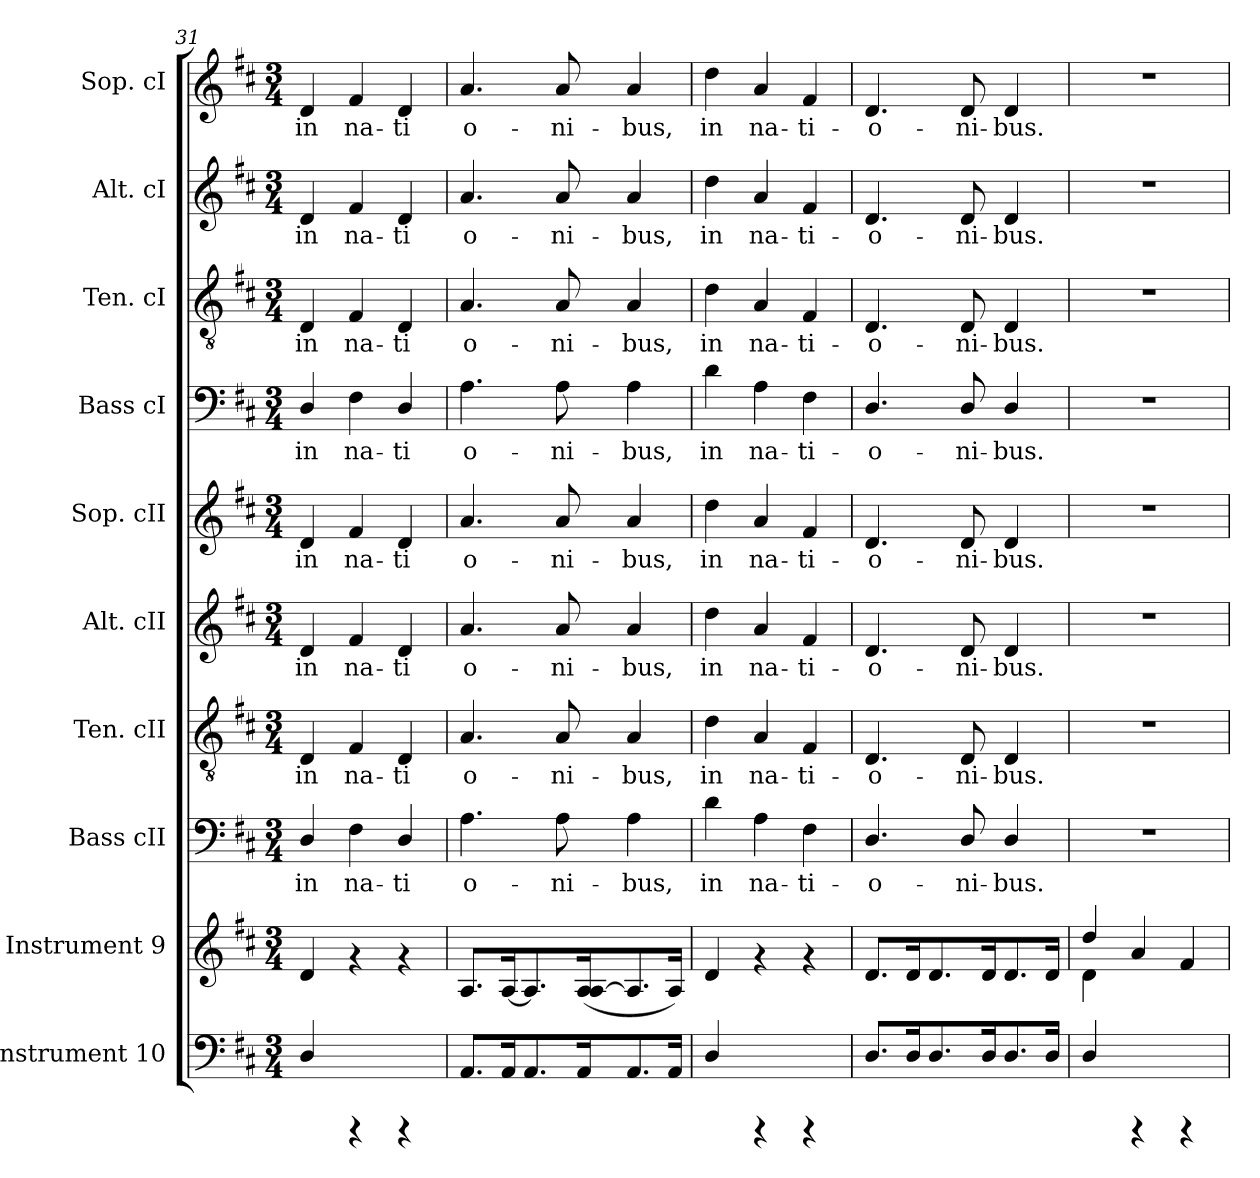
**kern	**kern	**kern	**text	**kern	**text	**kern	**text	**kern	**text	**kern	**text	**kern	**text	**kern	**text	**kern	**text
*part10	*part9	*part8	*part8	*part7	*part7	*part6	*part6	*part5	*part5	*part4	*part4	*part3	*part3	*part2	*part2	*part1	*part1
*staff10	*staff9	*staff8	*staff8	*staff7	*staff7	*staff6	*staff6	*staff5	*staff5	*staff4	*staff4	*staff3	*staff3	*staff2	*staff2	*staff1	*staff1
*I"Instrument 10	*I"Instrument 9	*I"Bass cII	*	*I"Ten. cII	*	*I"Alt. cII	*	*I"Sop. cII	*	*I"Bass cI	*	*I"Ten. cI	*	*I"Alt. cI	*	*I"Sop. cI	*
*	*	*I'Bass cII	*	*I'Ten. cII	*	*I'Alt. cII	*	*I'Sop. cII	*	*I'Bass cI	*	*I'Ten. cI	*	*I'Alt. cI	*	*I'Sop. cI	*
*clefF4	*clefG2	*clefF4	*	*clefGv2	*	*clefG2	*	*clefG2	*	*clefF4	*	*clefGv2	*	*clefG2	*	*clefG2	*
*k[f#c#]	*k[f#c#]	*k[f#c#]	*	*k[f#c#]	*	*k[f#c#]	*	*k[f#c#]	*	*k[f#c#]	*	*k[f#c#]	*	*k[f#c#]	*	*k[f#c#]	*
*D:	*D:	*D:	*	*D:	*	*D:	*	*D:	*	*D:	*	*D:	*	*D:	*	*D:	*
*M3/4	*M3/4	*M3/4	*	*M3/4	*	*M3/4	*	*M3/4	*	*M3/4	*	*M3/4	*	*M3/4	*	*M3/4	*
=31	=31	=31	=31	=31	=31	=31	=31	=31	=31	=31	=31	=31	=31	=31	=31	=31	=31
!	!	!	!LO:LY:b:cj	!	!LO:LY:b:cj	!	!LO:LY:b:cj	!	!LO:LY:b:cj	!	!LO:LY:b:cj	!	!LO:LY:b:cj	!	!LO:LY:b:cj	!	!LO:LY:b:cj
4D/	4d/	4D/	in	4D/	in	4d/	in	4d/	in	4D/	in	4D/	in	4d/	in	4d/	in
!	!	!	!LO:LY:b:cj	!	!LO:LY:b:cj	!	!LO:LY:b:cj	!	!LO:LY:b:cj	!	!LO:LY:b:cj	!	!LO:LY:b:cj	!	!LO:LY:b:cj	!	!LO:LY:b:cj
4rCCC	4rf	4F#\	na-	4F#/	na-	4f#/	na-	4f#/	na-	4F#\	na-	4F#/	na-	4f#/	na-	4f#/	na-
!	!	!	!LO:LY:b:cj	!	!LO:LY:b:cj	!	!LO:LY:b:cj	!	!LO:LY:b:cj	!	!LO:LY:b:cj	!	!LO:LY:b:cj	!	!LO:LY:b:cj	!	!LO:LY:b:cj
4rCCC	4rf	4D/	-ti	4D/	-ti	4d/	-ti	4d/	-ti	4D/	-ti	4D/	-ti	4d/	-ti	4d/	-ti
=32	=32	=32	=32	=32	=32	=32	=32	=32	=32	=32	=32	=32	=32	=32	=32	=32	=32
!	!	!	!LO:LY:b:cj	!	!LO:LY:b:cj	!	!LO:LY:b:cj	!	!LO:LY:b:cj	!	!LO:LY:b:cj	!	!LO:LY:b:cj	!	!LO:LY:b:cj	!	!LO:LY:b:cj
8.AA/L	8.A/L	4.A\	o-	4.A/	o-	4.a/	o-	4.a/	o-	4.A\	o-	4.A/	o-	4.a/	o-	4.a/	o-
16AA/	[>16A/	.	.	.	.	.	.	.	.	.	.	.	.	.	.	.	.
8.AA/	8.A/]	.	.	.	.	.	.	.	.	.	.	.	.	.	.	.	.
!	!	!	!LO:LY:b:cj	!	!LO:LY:b:cj	!	!LO:LY:b:cj	!	!LO:LY:b:cj	!	!LO:LY:b:cj	!	!LO:LY:b:cj	!	!LO:LY:b:cj	!	!LO:LY:b:cj
.	.	8A\	-ni-	8A/	-ni-	8a/	-ni-	8a/	-ni-	8A\	-ni-	8A/	-ni-	8a/	-ni-	8a/	-ni-
16AA/	(>16A/ [>16A/	.	.	.	.	.	.	.	.	.	.	.	.	.	.	.	.
!	!	!	!LO:LY:b:cj	!	!LO:LY:b:cj	!	!LO:LY:b:cj	!	!LO:LY:b:cj	!	!LO:LY:b:cj	!	!LO:LY:b:cj	!	!LO:LY:b:cj	!	!LO:LY:b:cj
8.AA/	8.A/]	4A\	-bus,	4A/	-bus,	4a/	-bus,	4a/	-bus,	4A\	-bus,	4A/	-bus,	4a/	-bus,	4a/	-bus,
16AA/J	16A/J)	.	.	.	.	.	.	.	.	.	.	.	.	.	.	.	.
=33	=33	=33	=33	=33	=33	=33	=33	=33	=33	=33	=33	=33	=33	=33	=33	=33	=33
!	!	!	!LO:LY:b:cj	!	!LO:LY:b:cj	!	!LO:LY:b:cj	!	!LO:LY:b:cj	!	!LO:LY:b:cj	!	!LO:LY:b:cj	!	!LO:LY:b:cj	!	!LO:LY:b:cj
4D/	4d/	4d\	in	4d\	in	4dd\	in	4dd\	in	4d\	in	4d\	in	4dd\	in	4dd\	in
!	!	!	!LO:LY:b:cj	!	!LO:LY:b:cj	!	!LO:LY:b:cj	!	!LO:LY:b:cj	!	!LO:LY:b:cj	!	!LO:LY:b:cj	!	!LO:LY:b:cj	!	!LO:LY:b:cj
4rCCC	4rf	4A\	na-	4A/	na-	4a/	na-	4a/	na-	4A\	na-	4A/	na-	4a/	na-	4a/	na-
!	!	!	!LO:LY:b:cj	!	!LO:LY:b:cj	!	!LO:LY:b:cj	!	!LO:LY:b:cj	!	!LO:LY:b:cj	!	!LO:LY:b:cj	!	!LO:LY:b:cj	!	!LO:LY:b:cj
4rCCC	4rf	4F#\	-ti-	4F#/	-ti-	4f#/	-ti-	4f#/	-ti-	4F#\	-ti-	4F#/	-ti-	4f#/	-ti-	4f#/	-ti-
=34	=34	=34	=34	=34	=34	=34	=34	=34	=34	=34	=34	=34	=34	=34	=34	=34	=34
!	!	!	!LO:LY:b:cj	!	!LO:LY:b:cj	!	!LO:LY:b:cj	!	!LO:LY:b:cj	!	!LO:LY:b:cj	!	!LO:LY:b:cj	!	!LO:LY:b:cj	!	!LO:LY:b:cj
8.D/L	8.d/L	4.D/	-o-	4.D/	-o-	4.d/	-o-	4.d/	-o-	4.D/	-o-	4.D/	-o-	4.d/	-o-	4.d/	-o-
16D/	16d/	.	.	.	.	.	.	.	.	.	.	.	.	.	.	.	.
8.D/	8.d/	.	.	.	.	.	.	.	.	.	.	.	.	.	.	.	.
!	!	!	!LO:LY:b:cj	!	!LO:LY:b:cj	!	!LO:LY:b:cj	!	!LO:LY:b:cj	!	!LO:LY:b:cj	!	!LO:LY:b:cj	!	!LO:LY:b:cj	!	!LO:LY:b:cj
.	.	8D/	-ni-	8D/	-ni-	8d/	-ni-	8d/	-ni-	8D/	-ni-	8D/	-ni-	8d/	-ni-	8d/	-ni-
16D/	16d/	.	.	.	.	.	.	.	.	.	.	.	.	.	.	.	.
!	!	!	!LO:LY:b:cj	!	!LO:LY:b:cj	!	!LO:LY:b:cj	!	!LO:LY:b:cj	!	!LO:LY:b:cj	!	!LO:LY:b:cj	!	!LO:LY:b:cj	!	!LO:LY:b:cj
8.D/	8.d/	4D/	-bus.	4D/	-bus.	4d/	-bus.	4d/	-bus.	4D/	-bus.	4D/	-bus.	4d/	-bus.	4d/	-bus.
16D/J	16d/J	.	.	.	.	.	.	.	.	.	.	.	.	.	.	.	.
=35	=35	=35	=35	=35	=35	=35	=35	=35	=35	=35	=35	=35	=35	=35	=35	=35	=35
*	*^	*	*	*	*	*	*	*	*	*	*	*	*	*	*	*	*
4D/	4dd/	4d\	2.r	.	2.r	.	2.r	.	2.r	.	2.r	.	2.r	.	2.r	.	2.r	.
4rCCC	4a/	2ryy	.	.	.	.	.	.	.	.	.	.	.	.	.	.	.	.
4rCCC	4f#/	.	.	.	.	.	.	.	.	.	.	.	.	.	.	.	.	.
*	*v	*v	*	*	*	*	*	*	*	*	*	*	*	*	*	*	*	*
=	=	=	=	=	=	=	=	=	=	=	=	=	=	=	=	=	=
*-	*-	*-	*-	*-	*-	*-	*-	*-	*-	*-	*-	*-	*-	*-	*-	*-	*-
